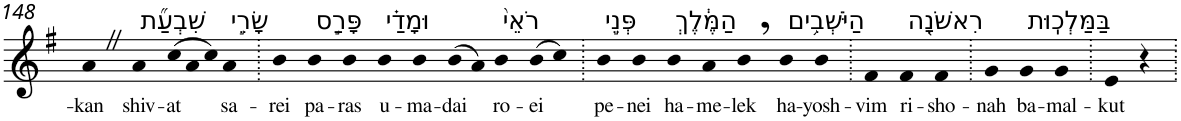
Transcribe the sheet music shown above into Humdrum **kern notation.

**kern	**text
*part1	*part1
*staff1	*staff1
*I"Piano	*
*I'Pno	*
!!LO:PB:g=z
*clefG2	*
*k[f#]	*
*G:	*
=148	=148
!	!LO:LY:b
4aZ	-kan
!LO:TX:a:t=שִׁבְעַ֞ת	!
!	!LO:LY:b
4a	shiv-
*Xtuplet	*
!	!LO:LY:b
(>12cc	-at
12a	.
12cc)	.
!LO:TX:a:t=שָׂרֵ֣י	!
!	!LO:LY:b
4a	sa-
=149.	=149.
!	!LO:LY:b
4b	-rei
!LO:TX:a:t=פָּרַ֣ס	!
!	!LO:LY:b
4b	pa-
!	!LO:LY:b
4b	-ras
!LO:TX:a:t=וּמָדַ֗י	!
!	!LO:LY:b
4b	u-
!	!LO:LY:b
4b	-ma-
!	!LO:LY:b
(>8b	-dai
8a)	.
!LO:TX:a:t=רֹאֵי֙	!
!	!LO:LY:b
4b	ro-
!	!LO:LY:b
(>8b	-ei
8cc)	.
=150.	=150.
!LO:TX:a:t=פְּנֵ֣י	!
!	!LO:LY:b
4b	pe-
!	!LO:LY:b
4b	-nei
!LO:TX:a:t=הַמֶּ֔לֶךְ	!
!	!LO:LY:b
4b	ha-
!	!LO:LY:b
4a	-me-
!	!LO:LY:b
4b,	-lek
!LO:TX:a:t=הַיֹּשְׁבִ֥ים	!
!	!LO:LY:b
4b	ha-
!	!LO:LY:b
4b	-yosh-
=151.	=151.
!	!LO:LY:b
4f#	-vim
!LO:TX:a:t=רִאשֹׁנָ֖ה	!
!	!LO:LY:b
4f#	ri-
!	!LO:LY:b
4f#	-sho-
=152.	=152.
!	!LO:LY:b
4g	-nah
!LO:TX:a:t=בַּמַּלְכֽוּת	!
!	!LO:LY:b
4g	ba-
!	!LO:LY:b
4g	-mal-
=153.	=153.
!	!LO:LY:b
4e	-kut
4r	.
=.	=.
*-	*-
